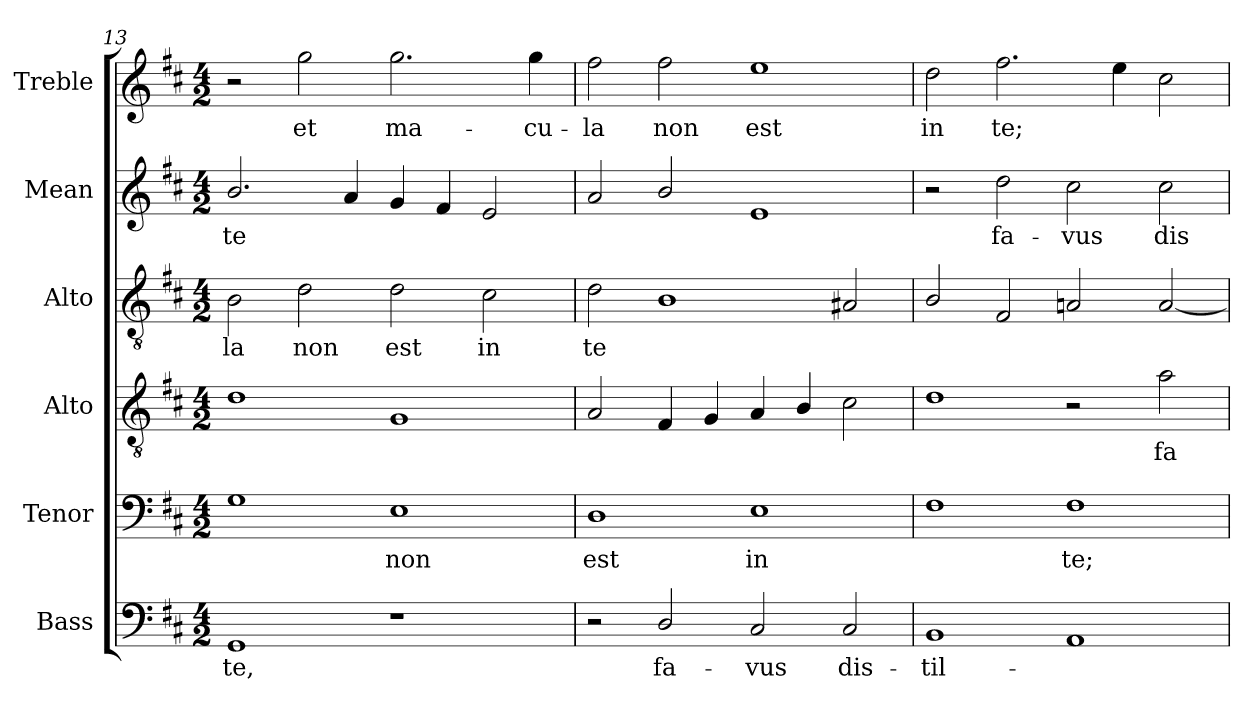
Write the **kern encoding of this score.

**kern	**text	**kern	**text	**kern	**text	**kern	**text	**kern	**text	**kern	**text
*part6	*part6	*part5	*part5	*part4	*part4	*part3	*part3	*part2	*part2	*part1	*part1
*staff6	*staff6	*staff5	*staff5	*staff4	*staff4	*staff3	*staff3	*staff2	*staff2	*staff1	*staff1
*I"Bass	*	*I"Tenor	*	*I"Alto	*	*I"Alto	*	*I"Mean	*	*I"Treble	*
*I'B.	*	*I'T.	*	*I'A.	*	*I'A.	*	*I'M.	*	*I'Tr.	*
*clefF4	*	*clefF4	*	*clefGv2	*	*clefGv2	*	*clefG2	*	*clefG2	*
*	*	*	*	*ITrd7c12	*	*ITrd7c12	*	*	*	*	*
*k[f#c#]	*	*k[f#c#]	*	*k[f#c#]	*	*k[f#c#]	*	*k[f#c#]	*	*k[f#c#]	*
*D:	*	*D:	*	*D:	*	*D:	*	*D:	*	*D:	*
*M4/2	*	*M4/2	*	*M4/2	*	*M4/2	*	*M4/2	*	*M4/2	*
=13	=13	=13	=13	=13	=13	=13	=13	=13	=13	=13	=13
!	!LO:LY:b:color=#000000	!	!	!	!	!	!	!	!	!	!
!	!	!	!	!	!	!	!LO:LY:b:color=#000000	!	!	!	!
!	!	!	!	!	!	!	!	!	!LO:LY:b:color=#000000	!	!
1GGi	te,	1Gi	.	1Di	.	2BBi\	-la	2.bi/	te	2r	.
!	!	!	!	!	!	!	!LO:LY:b:color=#000000	!	!	!	!
!	!	!	!	!	!	!	!	!	!	!	!LO:LY:b:color=#000000
.	.	.	.	.	.	2Di\	non	.	.	2ggi\	et
.	.	.	.	.	.	.	.	4ai/	.	.	.
!	!	!	!LO:LY:b:color=#000000	!	!	!	!	!	!	!	!
!	!	!	!	!	!	!	!LO:LY:b:color=#000000	!	!	!	!
!	!	!	!	!	!	!	!	!	!	!	!LO:LY:b:color=#000000
1r	.	1Ei	non	1GGi	.	2Di\	est	4gi/	.	2.ggi\	ma-
.	.	.	.	.	.	.	.	4f#i/	.	.	.
!	!	!	!	!	!	!	!LO:LY:b:color=#000000	!	!	!	!
.	.	.	.	.	.	2C#i\	in	2ei/	.	.	.
!	!	!	!	!	!	!	!	!	!	!	!LO:LY:b:color=#000000
.	.	.	.	.	.	.	.	.	.	4ggi\	-cu-
=14	=14	=14	=14	=14	=14	=14	=14	=14	=14	=14	=14
!	!	!	!LO:LY:b:color=#000000	!	!	!	!	!	!	!	!
!	!	!	!	!	!	!	!LO:LY:b:color=#000000	!	!	!	!
!	!	!	!	!	!	!	!	!	!	!	!LO:LY:b:color=#000000
2r	.	1Di	est	2AAi/	.	2Di\	te	2ai/	.	2ff#i\	-la
!	!LO:LY:b:color=#000000	!	!	!	!	!	!	!	!	!	!
!	!	!	!	!	!	!	!	!	!	!	!LO:LY:b:color=#000000
2Di/	fa-	.	.	4FF#i/	.	1BBi	.	2bi/	.	2ff#i\	non
.	.	.	.	4GGi/	.	.	.	.	.	.	.
!	!LO:LY:b:color=#000000	!	!	!	!	!	!	!	!	!	!
!	!	!	!LO:LY:b:color=#000000	!	!	!	!	!	!	!	!
!	!	!	!	!	!	!	!	!	!	!	!LO:LY:b:color=#000000
2C#i/	-vus	1Ei	in	4AAi/	.	.	.	1ei	.	1eei	est
.	.	.	.	4BBi/	.	.	.	.	.	.	.
!	!LO:LY:b:color=#000000	!	!	!	!	!	!	!	!	!	!
2C#i/	dis-	.	.	2C#i\	.	2AA#Xi/	.	.	.	.	.
=15	=15	=15	=15	=15	=15	=15	=15	=15	=15	=15	=15
!	!LO:LY:b:color=#000000	!	!	!	!	!	!	!	!	!	!
!	!	!	!	!	!	!	!	!	!	!	!LO:LY:b:color=#000000
1BBi	-til-	1F#i	.	1Di	.	2BBi/	.	2r	.	2ddi\	in
!	!	!	!	!	!	!	!	!	!LO:LY:b:color=#000000	!	!
!	!	!	!	!	!	!	!	!	!	!	!LO:LY:b:color=#000000
.	.	.	.	.	.	2FF#i/	.	2ddi\	fa-	2.ff#i\	te;
!	!	!	!LO:LY:b:color=#000000	!	!	!	!	!	!	!	!
!	!	!	!	!	!	!	!	!	!LO:LY:b:color=#000000	!	!
1AAi	.	1F#i	te;	2r	.	2AAni/	.	2cc#i\	-vus	.	.
.	.	.	.	.	.	.	.	.	.	4eei\	.
!	!	!	!	!	!LO:LY:b:color=#000000	!	!	!	!	!	!
!	!	!	!	!	!	!	!	!	!LO:LY:b:color=#000000	!	!
.	.	.	.	2Ai\	fa-	[<2AAi/	.	2cc#i\	dis-	2cc#i\	.
=	=	=	=	=	=	=	=	=	=	=	=
*-	*-	*-	*-	*-	*-	*-	*-	*-	*-	*-	*-
